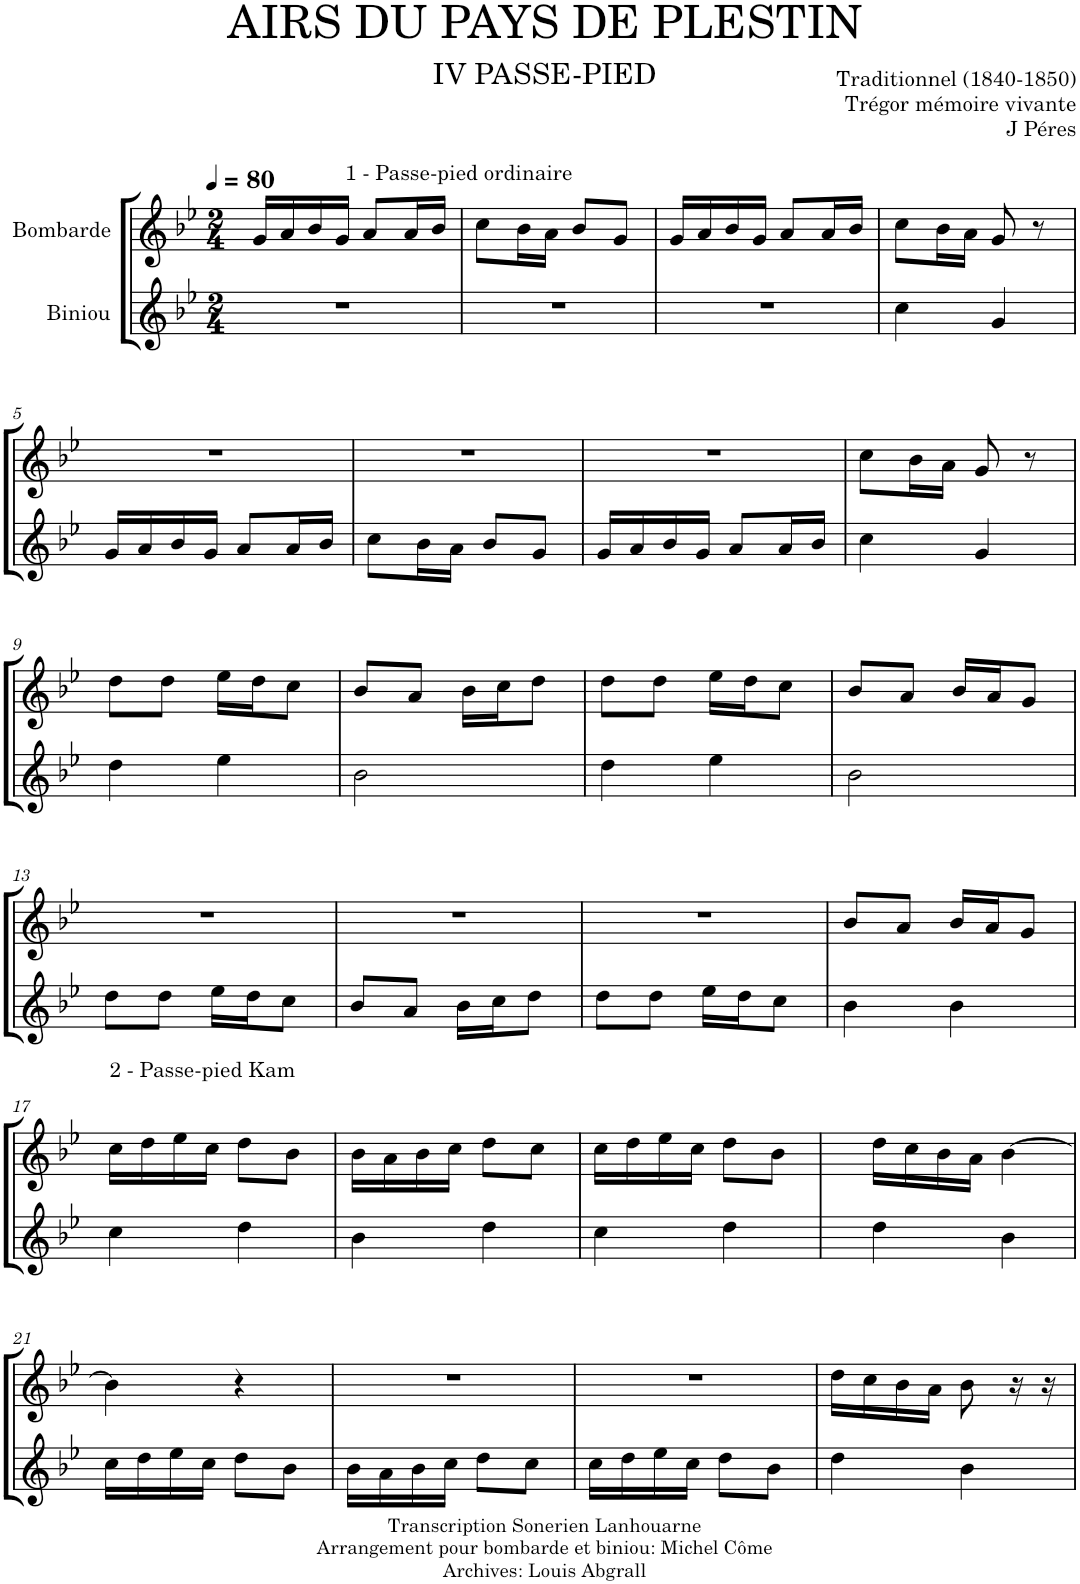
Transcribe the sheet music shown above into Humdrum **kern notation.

**kern	**kern
*part2	*part1
*staff2	*staff1
*I"Biniou	*I"Bombarde
*clefG2	*clefG2
*Trd-7c-12	*
*k[b-e-]	*k[b-e-]
*M2/4	*M2/4
*MM80	*MM80
=1	=1
2r	16g/LL
.	16a/
.	16b-/
.	16g/JJ
!	!LO:TX:a:t=1 - Passe-pied ordinaire
.	8a/L
.	16a/L
.	16b-/JJ
=2	=2
2r	8cc\L
.	16b-\L
.	16a\JJ
.	8b-/L
.	8g/J
=3	=3
2r	16g/LL
.	16a/
.	16b-/
.	16g/JJ
.	8a/L
.	16a/L
.	16b-/JJ
=4	=4
4cc\	8cc\L
.	16b-\L
.	16a\JJ
4g/	8g/
.	8r
!!LO:LB:g=z
=5	=5
16g/LL	2r
16a/	.
16b-/	.
16g/JJ	.
8a/L	.
16a/L	.
16b-/JJ	.
=6	=6
8cc\L	2r
16b-\L	.
16a\JJ	.
8b-/L	.
8g/J	.
=7	=7
16g/LL	2r
16a/	.
16b-/	.
16g/JJ	.
8a/L	.
16a/L	.
16b-/JJ	.
=8	=8
4cc\	8cc\L
.	16b-\L
.	16a\JJ
4g/	8g/
.	8r
!!LO:LB:g=z
=9	=9
4dd\	8dd\L
.	8dd\J
4ee-\	16ee-\LL
.	16dd\J
.	8cc\J
=10	=10
2b-\	8b-/L
.	8a/J
.	16b-\LL
.	16cc\J
.	8dd\J
=11	=11
4dd\	8dd\L
.	8dd\J
4ee-\	16ee-\LL
.	16dd\J
.	8cc\J
=12	=12
2b-\	8b-/L
.	8a/J
.	16b-/LL
.	16a/J
.	8g/J
!!LO:LB:g=z
=13	=13
8dd\L	2r
8dd\J	.
16ee-\LL	.
16dd\J	.
8cc\J	.
=14	=14
8b-/L	2r
8a/J	.
16b-\LL	.
16cc\J	.
8dd\J	.
=15	=15
8dd\L	2r
8dd\J	.
16ee-\LL	.
16dd\J	.
8cc\J	.
=16	=16
4b-\	8b-/L
.	8a/J
4b-\	16b-/LL
.	16a/J
.	8g/J
!!LO:LB:g=z
=17	=17
!	!LO:TX:a:t=2 - Passe-pied Kam
4cc\	16cc\LL
.	16dd\
.	16ee-\
.	16cc\JJ
4dd\	8dd\L
.	8b-\J
=18	=18
4b-\	16b-\LL
.	16a\
.	16b-\
.	16cc\JJ
4dd\	8dd\L
.	8cc\J
=19	=19
4cc\	16cc\LL
.	16dd\
.	16ee-\
.	16cc\JJ
4dd\	8dd\L
.	8b-\J
=20	=20
4dd\	16dd\LL
.	16cc\
.	16b-\
.	16a\JJ
4b-\	[4b-\
!!LO:LB:g=z
=21	=21
16cc\LL	4b-\]
16dd\	.
16ee-\	.
16cc\JJ	.
8dd\L	4r
8b-\J	.
=22	=22
16b-\LL	2r
16a\	.
16b-\	.
16cc\JJ	.
8dd\L	.
8cc\J	.
=23	=23
16cc\LL	2r
16dd\	.
16ee-\	.
16cc\JJ	.
8dd\L	.
8b-\J	.
=24	=24
4dd\	16dd\LL
.	16cc\
.	16b-\
.	16a\JJ
4b-\	8b-\
.	16r
.	16r
=	=
*-	*-
